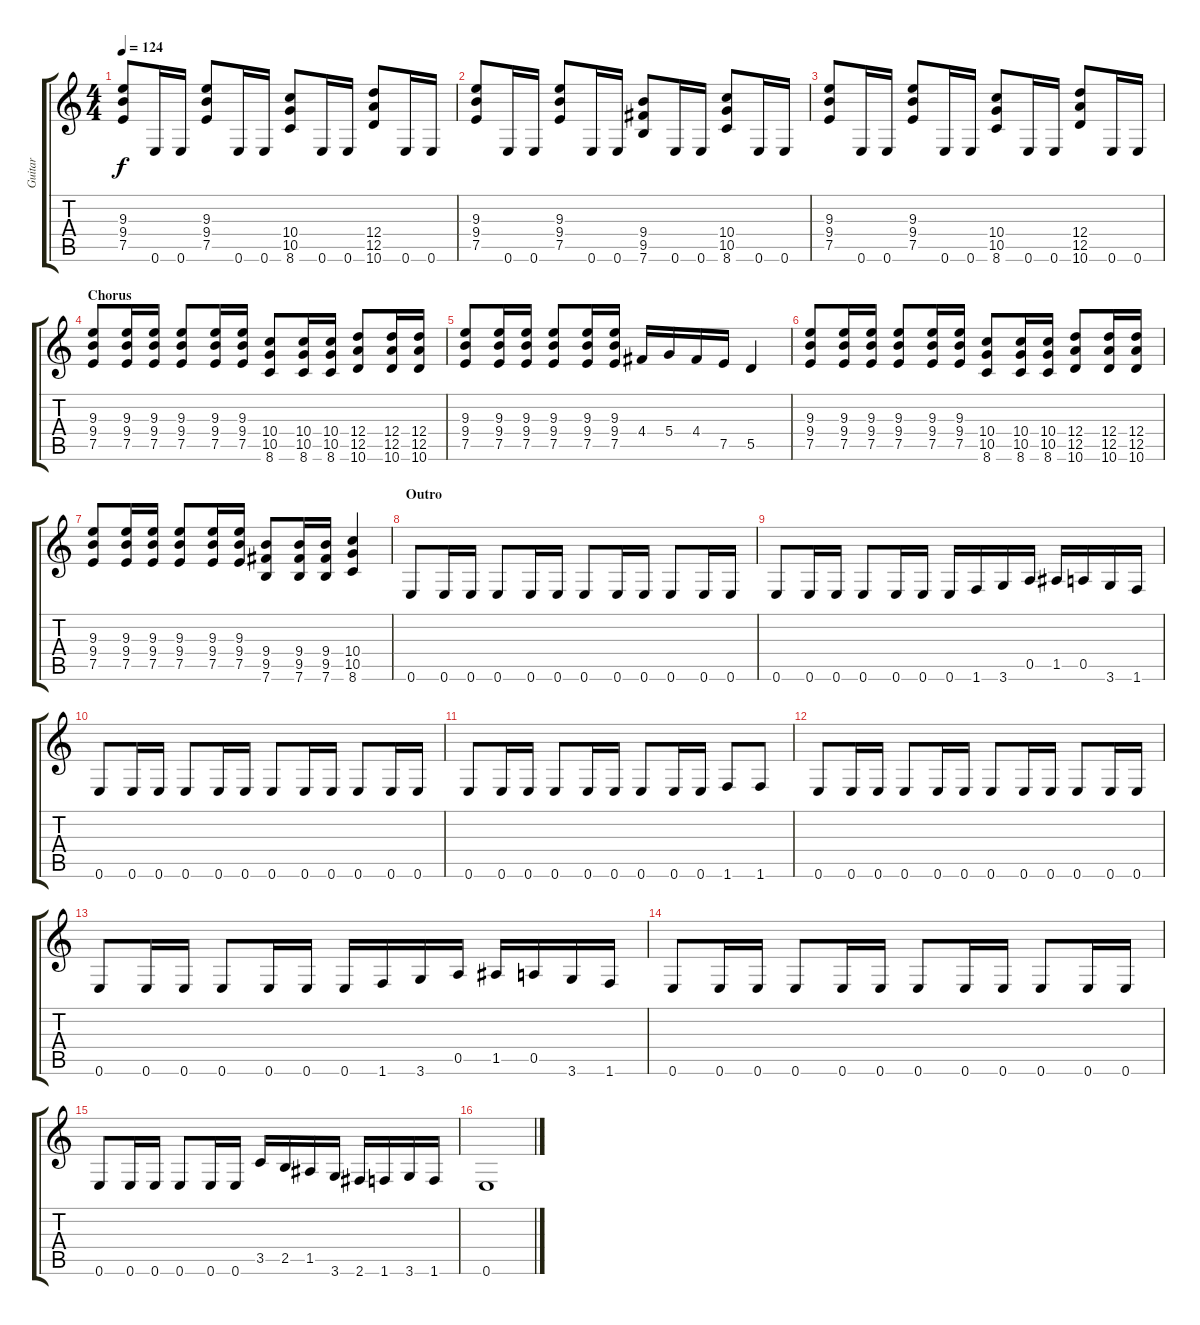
\track ("Guitar" "Guitar") {instrument acousticguitarnylon}
\staff {score tabs}
\tuning (E4 B3 G3 D3 A2 E2) {hide}
\ts (4 4)
\tempo 124
\clef g2
\ks c
(9.3 9.4 7.5).8{dy f} 0.6.16 0.6.16 (9.3 9.4 7.5).8 0.6.16 0.6.16 (10.4 10.5 8.6).8 0.6.16 0.6.16 (12.4 12.5 10.6).8 0.6.16 0.6.16 |
\section ("" "")
(9.3 9.4 7.5).8 0.6.16 0.6.16 (9.3 9.4 7.5).8 0.6.16 0.6.16 (9.4 9.5 7.6).8 0.6.16 0.6.16 (10.4 10.5 8.6).8 0.6.16 0.6.16 |
(9.3 9.4 7.5).8 0.6.16 0.6.16 (9.3 9.4 7.5).8 0.6.16 0.6.16 (10.4 10.5 8.6).8 0.6.16 0.6.16 (12.4 12.5 10.6).8 0.6.16 0.6.16 |
\section ("" "Chorus")
(9.3 9.4 7.5).8 (9.3 9.4 7.5).16 (9.3 9.4 7.5).16 (9.3 9.4 7.5).8 (9.3 9.4 7.5).16 (9.3 9.4 7.5).16 (10.4 10.5 8.6).8 (10.4 10.5 8.6).16 (10.4 10.5 8.6).16 (12.4 12.5 10.6).8 (12.4 12.5 10.6).16 (12.4 12.5 10.6).16 |
(9.3 9.4 7.5).8 (9.3 9.4 7.5).16 (9.3 9.4 7.5).16 (9.3 9.4 7.5).8 (9.3 9.4 7.5).16 (9.3 9.4 7.5).16 4.4.16 5.4.16 4.4.16 7.5.16 5.5.4 |
(9.3 9.4 7.5).8 (9.3 9.4 7.5).16 (9.3 9.4 7.5).16 (9.3 9.4 7.5).8 (9.3 9.4 7.5).16 (9.3 9.4 7.5).16 (10.4 10.5 8.6).8 (10.4 10.5 8.6).16 (10.4 10.5 8.6).16 (12.4 12.5 10.6).8 (12.4 12.5 10.6).16 (12.4 12.5 10.6).16 |
(9.3 9.4 7.5).8 (9.3 9.4 7.5).16 (9.3 9.4 7.5).16 (9.3 9.4 7.5).8 (9.3 9.4 7.5).16 (9.3 9.4 7.5).16 (9.4 9.5 7.6).8 (9.4 9.5 7.6).16 (9.4 9.5 7.6).16 (10.4 10.5 8.6).4 |
\section ("" "Outro")
0.6.8 0.6.16 0.6.16 0.6.8 0.6.16 0.6.16 0.6.8 0.6.16 0.6.16 0.6.8 0.6.16 0.6.16 |
0.6.8 0.6.16 0.6.16 0.6.8 0.6.16 0.6.16 0.6.16 1.6.16 3.6.16 0.5.16 1.5.16 0.5.16 3.6.16 1.6.16 |
0.6.8 0.6.16 0.6.16 0.6.8 0.6.16 0.6.16 0.6.8 0.6.16 0.6.16 0.6.8 0.6.16 0.6.16 |
0.6.8 0.6.16 0.6.16 0.6.8 0.6.16 0.6.16 0.6.8 0.6.16 0.6.16 1.6.8 1.6.8 |
0.6.8 0.6.16 0.6.16 0.6.8 0.6.16 0.6.16 0.6.8 0.6.16 0.6.16 0.6.8 0.6.16 0.6.16 |
0.6.8 0.6.16 0.6.16 0.6.8 0.6.16 0.6.16 0.6.16 1.6.16 3.6.16 0.5.16 1.5.16 0.5.16 3.6.16 1.6.16 |
0.6.8 0.6.16 0.6.16 0.6.8 0.6.16 0.6.16 0.6.8 0.6.16 0.6.16 0.6.8 0.6.16 0.6.16 |
0.6.8 0.6.16 0.6.16 0.6.8 0.6.16 0.6.16 3.5.16 2.5.16 1.5.16 3.6.16 2.6.16 1.6.16 3.6.16 1.6.16 |
0.6.1
